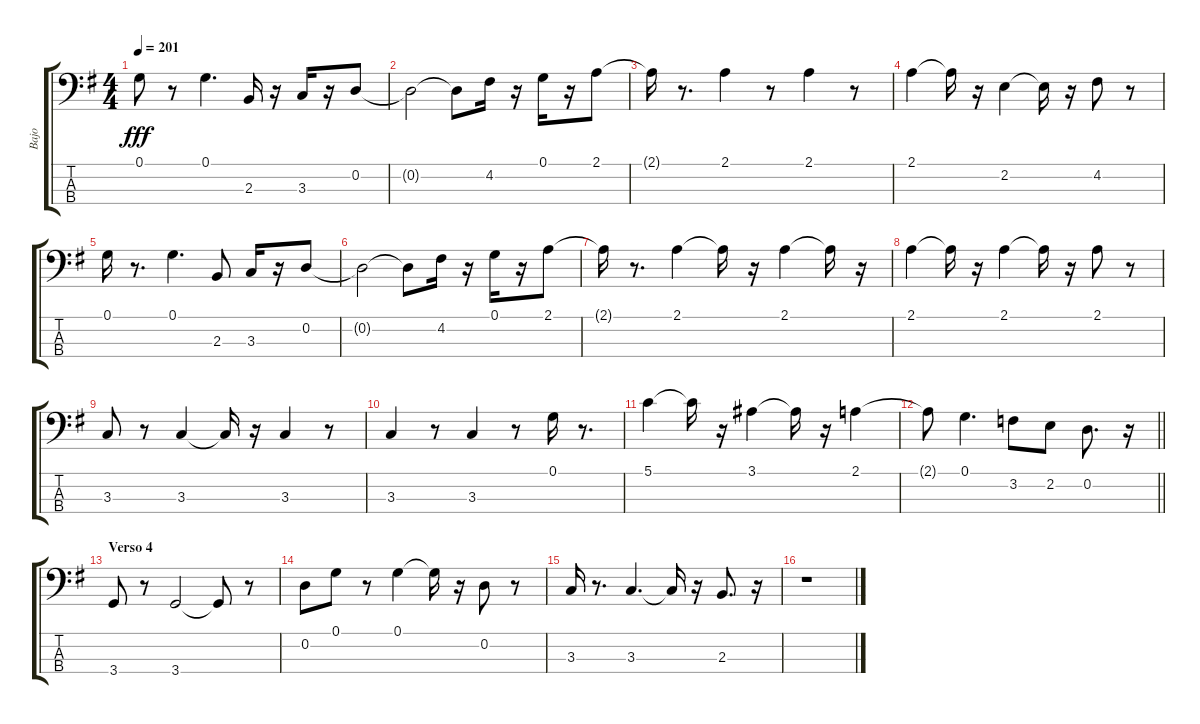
\track ("Bajo" "Bajo") {instrument electricbassfinger}
\staff {score tabs}
\tuning (G2 D2 A1 E1) {hide}
\ts (4 4)
\tempo 201
\clef f4
\ks g
0.1.8{dy fff} r.8 0.1.4{d} 2.3.16 r.16 3.3.16 r.16 0.2.8 |
0.2{t}.2 0.2{t}.8 4.2.16 r.16 0.1.16 r.16 2.1.8 |
2.1{t}.16 r.8{d} 2.1.4 r.8 2.1.4 r.8 |
2.1.4 2.1{t}.16 r.16 2.2.4 2.2{t}.16 r.16 4.2.8 r.8 |
0.1.16 r.8{d} 0.1.4{d} 2.3.8 3.3.16 r.16 0.2.8 |
0.2{t}.2 0.2{t}.8 4.2.16 r.16 0.1.16 r.16 2.1.8 |
2.1{t}.16 r.8{d} 2.1.4 2.1{t}.16 r.16 2.1.4 2.1{t}.16 r.16 |
2.1.4 2.1{t}.16 r.16 2.1.4 2.1{t}.16 r.16 2.1.8 r.8 |
3.3.8 r.8 3.3.4 3.3{t}.16 r.16 3.3.4 r.8 |
3.3.4 r.8 3.3.4 r.8 0.1.16 r.8{d} |
5.1.4 5.1{t}.16 r.16 3.1.4 3.1{t}.16 r.16 2.1.4 |
\barLineRight lightlight
2.1{t}.8 0.1.4{d} 3.2.8 2.2.8 0.2.8{d} r.16 |
\section ("" "Verso 4")
3.4.8 r.8 3.4.2 3.4{t}.8 r.8 |
0.2.8 0.1.8 r.8 0.1.4 0.1{t}.16 r.16 0.2.8 r.8 |
3.3.16 r.8{d} 3.3.4{d} 3.3{t}.16 r.16 2.3.8{d} r.16 |
r.1
